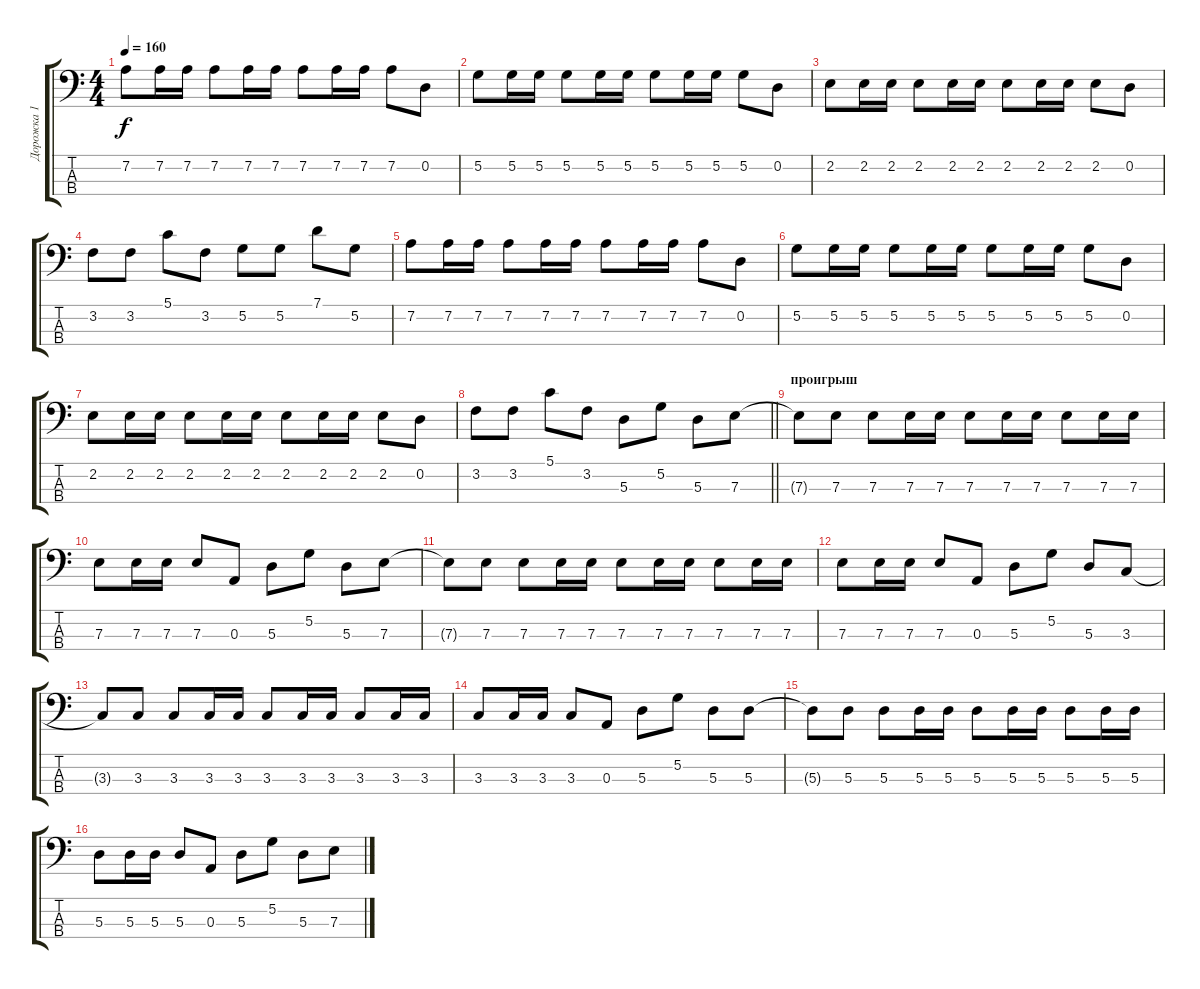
\track ("Дорожка 1" "Дорожка 1") {instrument electricbassfinger}
\staff {score tabs}
\tuning (G2 D2 A1 E1) {hide}
\ts (4 4)
\tempo 160
\clef f4
\ks c
7.2.8{dy f} 7.2.16 7.2.16 7.2.8 7.2.16 7.2.16 7.2.8 7.2.16 7.2.16 7.2.8 0.2.8 |
5.2.8 5.2.16 5.2.16 5.2.8 5.2.16 5.2.16 5.2.8 5.2.16 5.2.16 5.2.8 0.2.8 |
2.2.8 2.2.16 2.2.16 2.2.8 2.2.16 2.2.16 2.2.8 2.2.16 2.2.16 2.2.8 0.2.8 |
3.2.8 3.2.8 5.1.8 3.2.8 5.2.8 5.2.8 7.1.8 5.2.8 |
7.2.8 7.2.16 7.2.16 7.2.8 7.2.16 7.2.16 7.2.8 7.2.16 7.2.16 7.2.8 0.2.8 |
5.2.8 5.2.16 5.2.16 5.2.8 5.2.16 5.2.16 5.2.8 5.2.16 5.2.16 5.2.8 0.2.8 |
2.2.8 2.2.16 2.2.16 2.2.8 2.2.16 2.2.16 2.2.8 2.2.16 2.2.16 2.2.8 0.2.8 |
\barLineRight lightlight
3.2.8 3.2.8 5.1.8 3.2.8 5.3.8 5.2.8 5.3.8 7.3.8 |
\section ("" "проигрыш")
7.3{t}.8 7.3.8 7.3.8 7.3.16 7.3.16 7.3.8 7.3.16 7.3.16 7.3.8 7.3.16 7.3.16 |
7.3.8 7.3.16 7.3.16 7.3.8 0.3.8 5.3.8 5.2.8 5.3.8 7.3.8 |
7.3{t}.8 7.3.8 7.3.8 7.3.16 7.3.16 7.3.8 7.3.16 7.3.16 7.3.8 7.3.16 7.3.16 |
7.3.8 7.3.16 7.3.16 7.3.8 0.3.8 5.3.8 5.2.8 5.3.8 3.3.8 |
3.3{t}.8 3.3.8 3.3.8 3.3.16 3.3.16 3.3.8 3.3.16 3.3.16 3.3.8 3.3.16 3.3.16 |
3.3.8 3.3.16 3.3.16 3.3.8 0.3.8 5.3.8 5.2.8 5.3.8 5.3.8 |
5.3{t}.8 5.3.8 5.3.8 5.3.16 5.3.16 5.3.8 5.3.16 5.3.16 5.3.8 5.3.16 5.3.16 |
5.3.8 5.3.16 5.3.16 5.3.8 0.3.8 5.3.8 5.2.8 5.3.8 7.3.8
